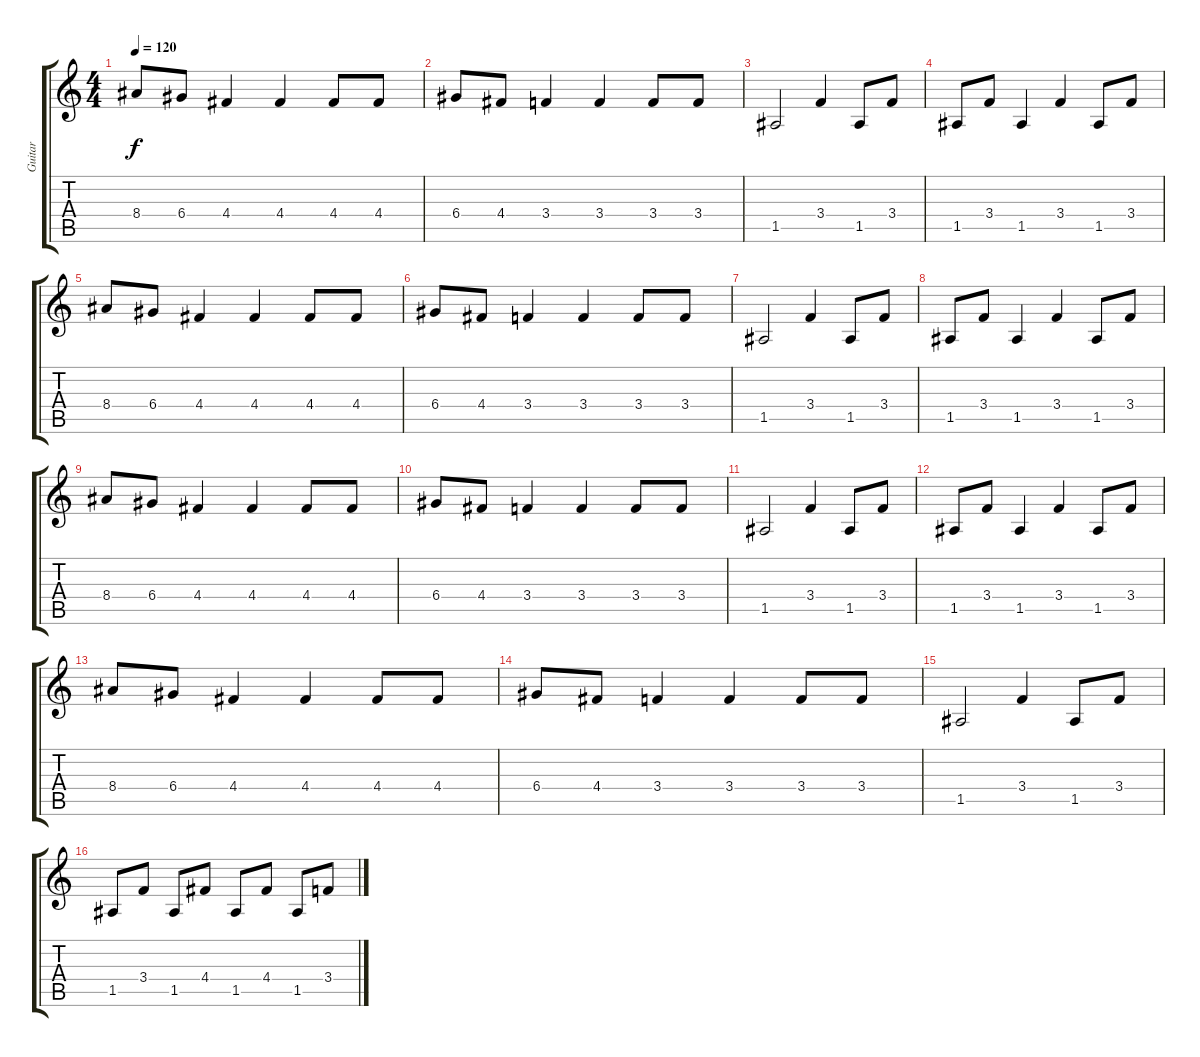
\track ("Guitar" "Guitar") {instrument electricguitarjazz}
\staff {score tabs}
\tuning (E4 B3 G3 D3 A2 E2) {hide}
\ts (4 4)
\tempo 120
\clef g2
\ks c
8.4.8{dy f instrument electricguitarjazz} 6.4.8 4.4.4 4.4.4 4.4.8 4.4.8 |
6.4.8 4.4.8 3.4.4 3.4.4 3.4.8 3.4.8 |
1.5.2 3.4.4 1.5.8 3.4.8 |
1.5.8 3.4.8 1.5.4 3.4.4 1.5.8 3.4.8 |
8.4.8 6.4.8 4.4.4 4.4.4 4.4.8 4.4.8 |
6.4.8 4.4.8 3.4.4 3.4.4 3.4.8 3.4.8 |
1.5.2 3.4.4 1.5.8 3.4.8 |
1.5.8 3.4.8 1.5.4 3.4.4 1.5.8 3.4.8 |
8.4.8 6.4.8 4.4.4 4.4.4 4.4.8 4.4.8 |
6.4.8 4.4.8 3.4.4 3.4.4 3.4.8 3.4.8 |
1.5.2 3.4.4 1.5.8 3.4.8 |
1.5.8 3.4.8 1.5.4 3.4.4 1.5.8 3.4.8 |
8.4.8 6.4.8 4.4.4 4.4.4 4.4.8 4.4.8 |
6.4.8 4.4.8 3.4.4 3.4.4 3.4.8 3.4.8 |
1.5.2 3.4.4 1.5.8 3.4.8 |
1.5.8 3.4.8 1.5.8 4.4.8 1.5.8 4.4.8 1.5.8 3.4.8
